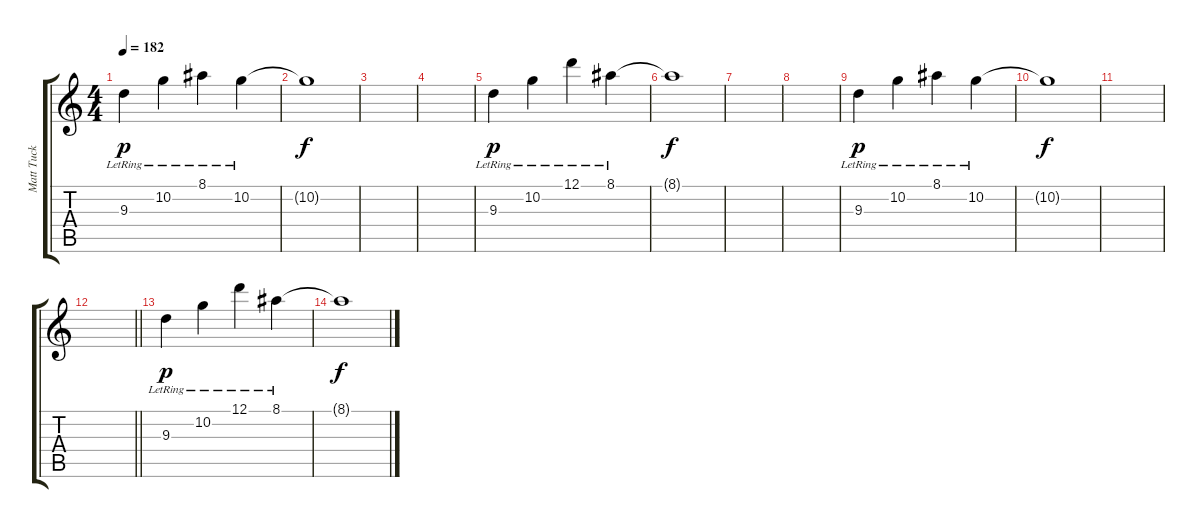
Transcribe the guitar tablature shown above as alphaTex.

\track ("Matt Tuck" "Matt Tuck") {instrument distortionguitar}
\staff {score tabs}
\tuning (D4 A3 F3 C3 G2 C2) {hide}
\ts (4 4)
\tempo 182
\clef g2
\ks c
9.3{lr}.4{dy p} 10.2{lr}.4 8.1{lr}.4 10.2{lr}.4 |
10.2{t}.1{dy f} |
|
|
9.3{lr}.4{dy p} 10.2{lr}.4 12.1{lr}.4 8.1{lr}.4 |
8.1{t}.1{dy f} |
|
|
9.3{lr}.4{dy p} 10.2{lr}.4 8.1{lr}.4 10.2{lr}.4 |
10.2{t}.1{dy f} |
|
\barLineRight lightlight
|
9.3{lr}.4{dy p} 10.2{lr}.4 12.1{lr}.4 8.1{lr}.4 |
8.1{t}.1{dy f}
